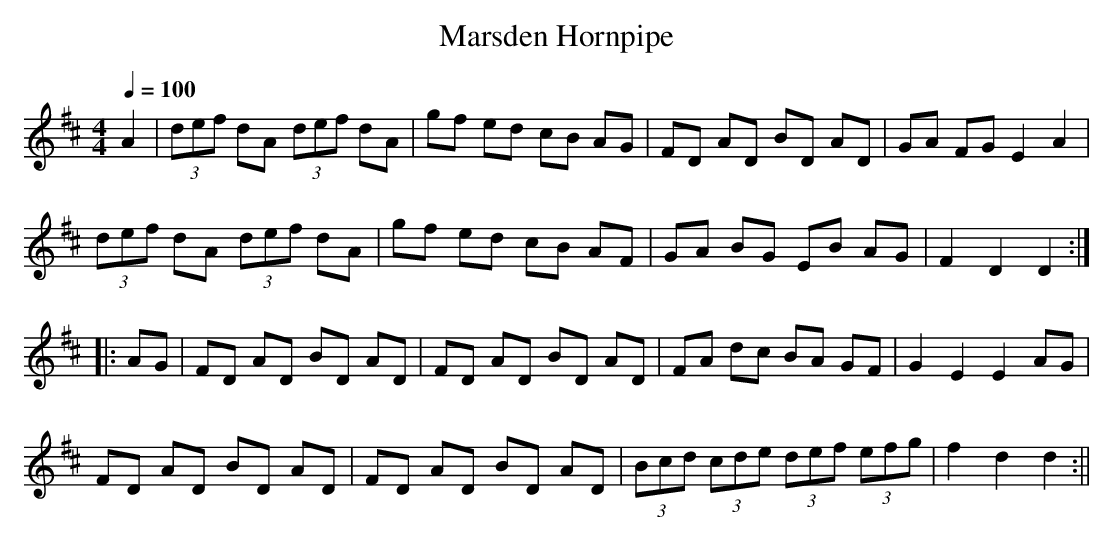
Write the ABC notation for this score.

X:1
T:Marsden Hornpipe
M:4/4
L:1/8
Q:1/4=100
K:D
A2|(3def dA (3def dA|gf ed cB AG|FD AD BD AD|GA FG E2 A2|
(3def dA (3def dA|gf ed cB AF|GA BG EB AG|F2 D2 D2 ::
AG|FD AD BD AD|FD AD BD AD|FA dc BA GF|G2 E2 E2 AG|
FD AD BD AD|FD AD BD AD|(3Bcd (3cde (3def (3efg|f2 d2 d2:||
